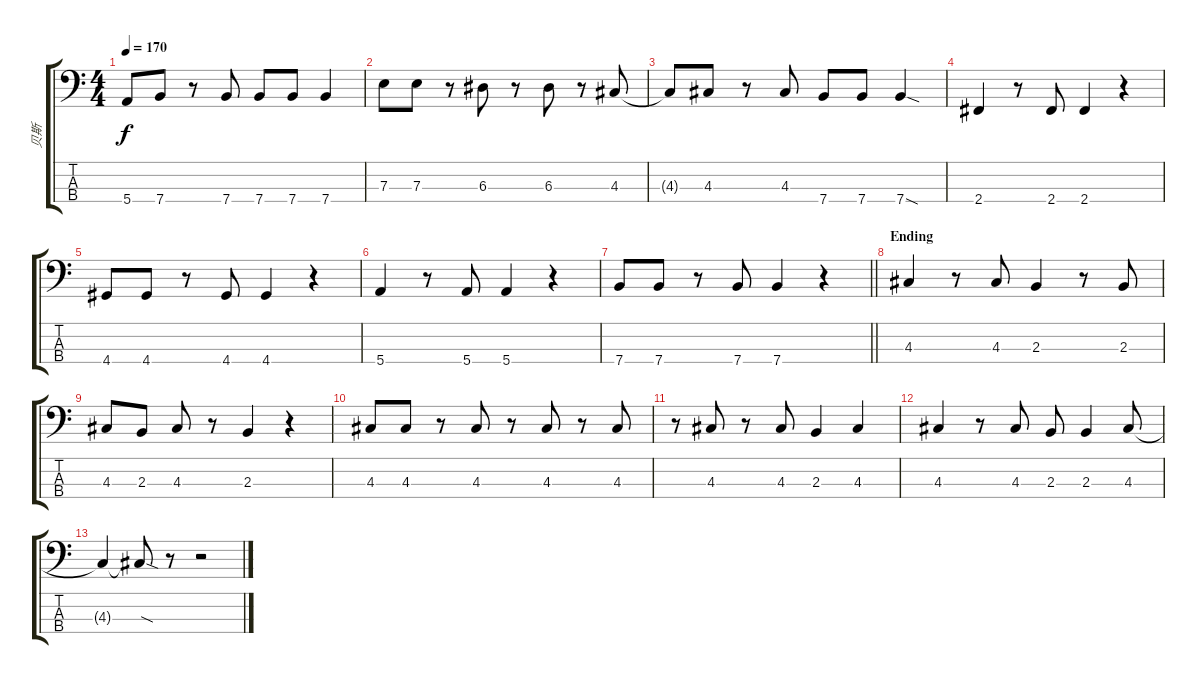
\track ("贝斯" "贝斯") {instrument electricbassfinger}
\staff {score tabs}
\tuning (G2 D2 A1 E1) {hide}
\ts (4 4)
\tempo 170
\clef f4
\ks c
5.4.8{dy f} 7.4.8 r.8 7.4.8 7.4.8 7.4.8 7.4.4 |
7.3.8 7.3.8 r.8 6.3.8 r.8 6.3.8 r.8 4.3.8 |
4.3{t}.8 4.3.8 r.8 4.3.8 7.4.8 7.4.8 7.4{sod}.4 |
2.4.4 r.8 2.4.8 2.4.4 r.4 |
4.4.8 4.4.8 r.8 4.4.8 4.4.4 r.4 |
5.4.4 r.8 5.4.8 5.4.4 r.4 |
\barLineRight lightlight
7.4.8 7.4.8 r.8 7.4.8 7.4.4 r.4 |
\section ("" "Ending")
4.3.4 r.8 4.3.8 2.3.4 r.8 2.3.8 |
4.3.8 2.3.8 4.3.8 r.8 2.3.4 r.4 |
4.3.8 4.3.8 r.8 4.3.8 r.8 4.3.8 r.8 4.3.8 |
r.8 4.3.8 r.8 4.3.8 2.3.4 4.3.4 |
4.3.4 r.8 4.3.8 2.3.8 2.3.4 4.3.8 |
4.3{t}.4 4.3{sod t}.8 r.8 r.2
